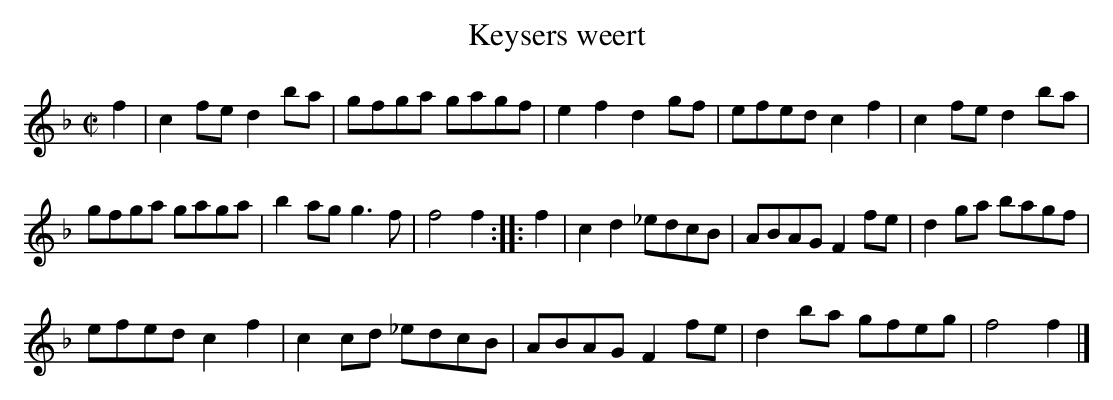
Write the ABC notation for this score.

X:1
T:Keysers weert
M:C|
K:Fmaj
f2|c2fed2ba|gfga gagf|e2f2d2gf|efedc2f2|c2fed2ba|
gfga gaga|b2agg3f|f4f2:||:f2|c2d2_edcB|ABAGF2fe|d2ga bagf|
efedc2f2|c2cd _edcB|ABAGF2fe|d2ba gfeg|f4f2|]
